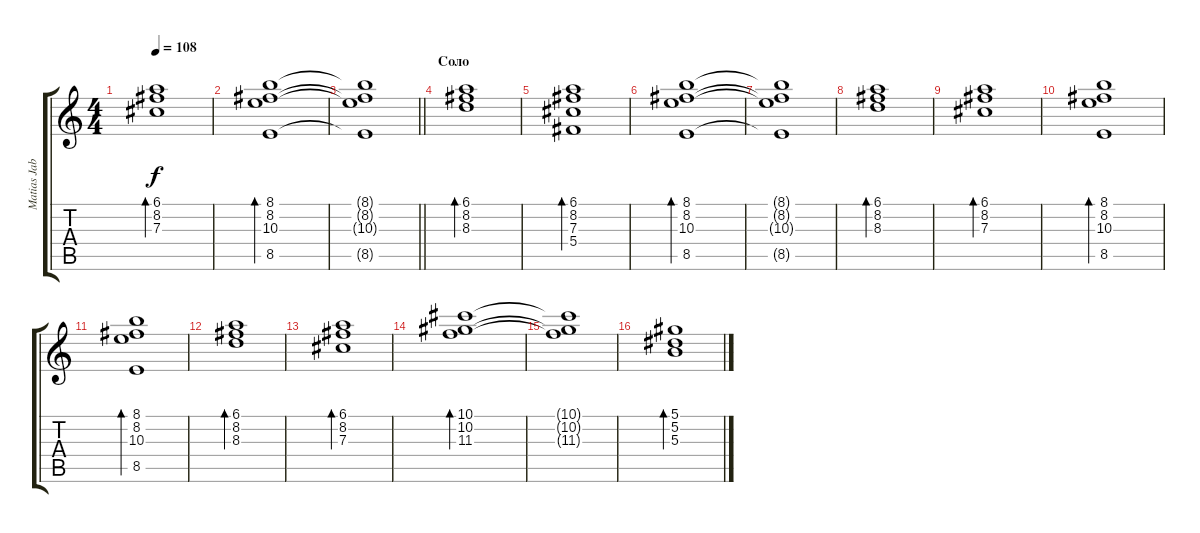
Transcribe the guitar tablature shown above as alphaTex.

\track ("Matias Jabs" "Matias Jab") {instrument electricguitarclean}
\staff {score tabs}
\tuning (Eb4 Bb3 Gb3 Db3 Ab2 Eb2) {hide}
\ts (4 4)
\tempo 108
\clef g2
\ks c
(6.1 8.2 7.3).1{bd 120 dy f} |
(8.1 8.2 10.3 8.5).1{bd 120} |
\barLineRight lightlight
(8.1{t} 8.2{t} 10.3{t} 8.5{t}).1 |
\section ("" "Cоло")
(6.1 8.2 8.3).1{bd 120} |
(6.1 8.2 7.3 5.4).1{bd 120} |
(8.1 8.2 10.3 8.5).1{bd 120} |
(8.1{t} 8.2{t} 10.3{t} 8.5{t}).1 |
(6.1 8.2 8.3).1{bd 120} |
(6.1 8.2 7.3).1{bd 120} |
(8.1 8.2 10.3 8.5).1{bd 120} |
(8.1 8.2 10.3 8.5).1{bd 120} |
(6.1 8.2 8.3).1{bd 120} |
(6.1 8.2 7.3).1{bd 120} |
(10.1 10.2 11.3).1{bd 120} |
(10.1{t} 10.2{t} 11.3{t}).1 |
(5.1 5.2 5.3).1{bd 120}
